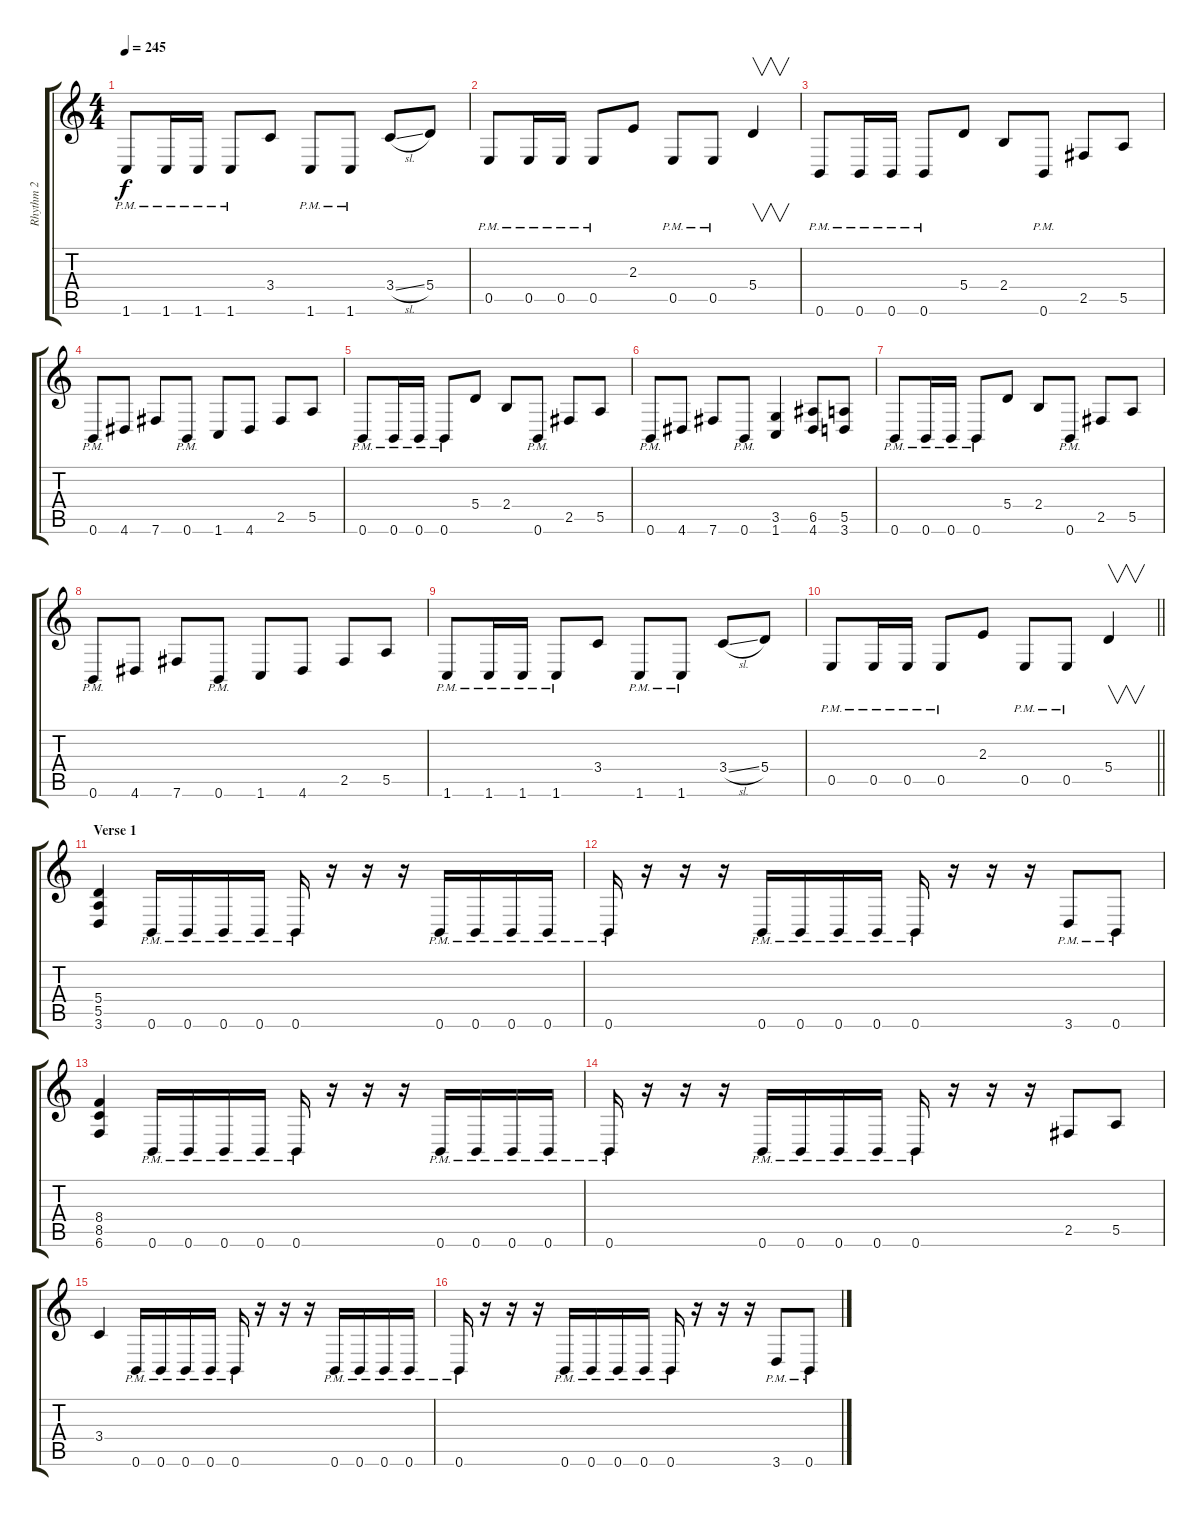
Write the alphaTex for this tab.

\track ("Rhythm 2" "Rhythm 2") {instrument distortionguitar}
\staff {score tabs}
\tuning (B3 Gb3 D3 A2 E2 B1) {hide}
\ts (4 4)
\tempo 245
\clef g2
\ks c
1.6{pm}.8{dy f} 1.6{pm}.16 1.6{pm}.16 1.6{pm}.8 3.4.8 1.6{pm}.8 1.6{pm}.8 3.4{sl}.8 5.4.8 |
0.5{pm}.8 0.5{pm}.16 0.5{pm}.16 0.5{pm}.8 2.3.8 0.5{pm}.8 0.5{pm}.8 5.4.4{v} |
0.6{pm}.8 0.6{pm}.16 0.6{pm}.16 0.6{pm}.8 5.4.8 2.4.8 0.6{pm}.8 2.5.8 5.5.8 |
0.6{pm}.8 4.6.8 7.6.8 0.6{pm}.8 1.6.8 4.6.8 2.5.8 5.5.8 |
0.6{pm}.8 0.6{pm}.16 0.6{pm}.16 0.6{pm}.8 5.4.8 2.4.8 0.6{pm}.8 2.5.8 5.5.8 |
0.6{pm}.8 4.6.8 7.6.8 0.6{pm}.8 (3.5 1.6).4 (6.5 4.6).8 (5.5 3.6).8 |
0.6{pm}.8 0.6{pm}.16 0.6{pm}.16 0.6{pm}.8 5.4.8 2.4.8 0.6{pm}.8 2.5.8 5.5.8 |
0.6{pm}.8 4.6.8 7.6.8 0.6{pm}.8 1.6.8 4.6.8 2.5.8 5.5.8 |
1.6{pm}.8 1.6{pm}.16 1.6{pm}.16 1.6{pm}.8 3.4.8 1.6{pm}.8 1.6{pm}.8 3.4{sl}.8 5.4.8 |
\barLineRight lightlight
0.5{pm}.8 0.5{pm}.16 0.5{pm}.16 0.5{pm}.8 2.3.8 0.5{pm}.8 0.5{pm}.8 5.4.4{v} |
\section ("" "Verse 1")
(5.4 5.5 3.6).4{instrument distortionguitar} 0.6{pm}.16 0.6{pm}.16 0.6{pm}.16 0.6{pm}.16 0.6{pm}.16 r.16 r.16 r.16 0.6{pm}.16 0.6{pm}.16 0.6{pm}.16 0.6{pm}.16 |
0.6{pm}.16 r.16 r.16 r.16 0.6{pm}.16 0.6{pm}.16 0.6{pm}.16 0.6{pm}.16 0.6{pm}.16 r.16 r.16 r.16 3.6{pm}.8 0.6{pm}.8 |
(8.4 8.5 6.6).4{instrument distortionguitar} 0.6{pm}.16 0.6{pm}.16 0.6{pm}.16 0.6{pm}.16 0.6{pm}.16 r.16 r.16 r.16 0.6{pm}.16 0.6{pm}.16 0.6{pm}.16 0.6{pm}.16 |
0.6{pm}.16 r.16 r.16 r.16 0.6{pm}.16 0.6{pm}.16 0.6{pm}.16 0.6{pm}.16 0.6{pm}.16 r.16 r.16 r.16 2.5.8 5.5.8 |
3.4.4 0.6{pm}.16 0.6{pm}.16 0.6{pm}.16 0.6{pm}.16 0.6{pm}.16 r.16 r.16 r.16 0.6{pm}.16 0.6{pm}.16 0.6{pm}.16 0.6{pm}.16 |
0.6{pm}.16 r.16 r.16 r.16 0.6{pm}.16 0.6{pm}.16 0.6{pm}.16 0.6{pm}.16 0.6{pm}.16 r.16 r.16 r.16 3.6{pm}.8 0.6{pm}.8
